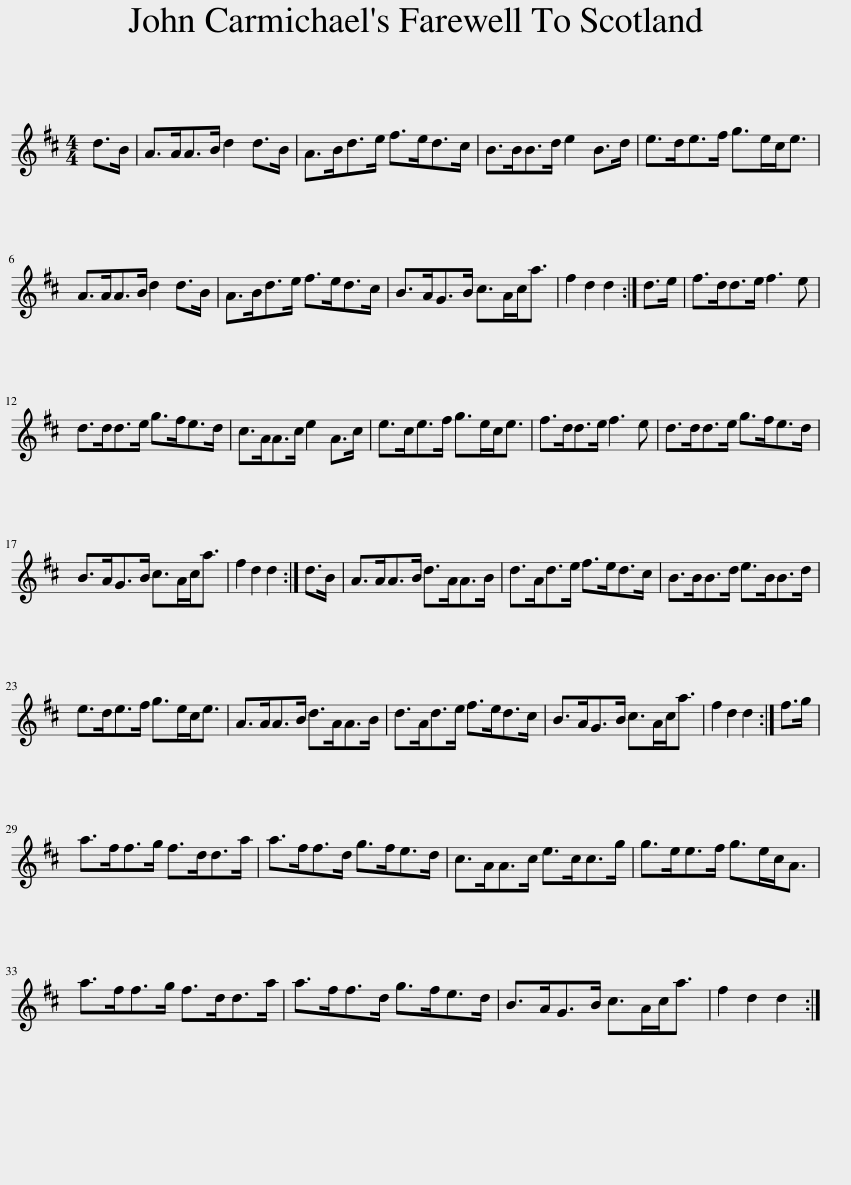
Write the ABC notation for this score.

X:1
L:1/8
M:4/4
I:linebreak $
K:D
V:1 treble
V:1
 d>B | A>AA>B d2 d>B | A>Bd>e f>ed>c | B>BB>d e2 B>d | e>de>f g>ec<e |$ %5
 A>AA>B d2 d>B | A>Bd>e f>ed>c | B>AG>B c>Ac<a | f2 d2 d2 :| d>e | %10
 f>dd>e f3 e |$ d>dd>e g>fe>d | c>AA>c e2 A>c | e>ce>f g>ec<e | f>dd>e f3 e | %15
 d>dd>e g>fe>d |$ B>AG>B c>Ac<a | f2 d2 d2 :| d>B | A>AA>B d>AA>B | %20
 d>Ad>e f>ed>c | B>BB>d e>BB>d |$ e>de>f g>ec<e | A>AA>B d>AA>B | d>Ad>e f>ed>c | %25
 B>AG>B c>Ac<a | f2 d2 d2 :| f>g |$ a>ff>g f>dd>a | a>ff>d g>fe>d | %30
 c>AA>c e>cc>g | g>ee>f g>ec<A |$ a>ff>g f>dd>a | a>ff>d g>fe>d | B>AG>B c>Ac<a | %35
 f2 d2 d2 :| %36
